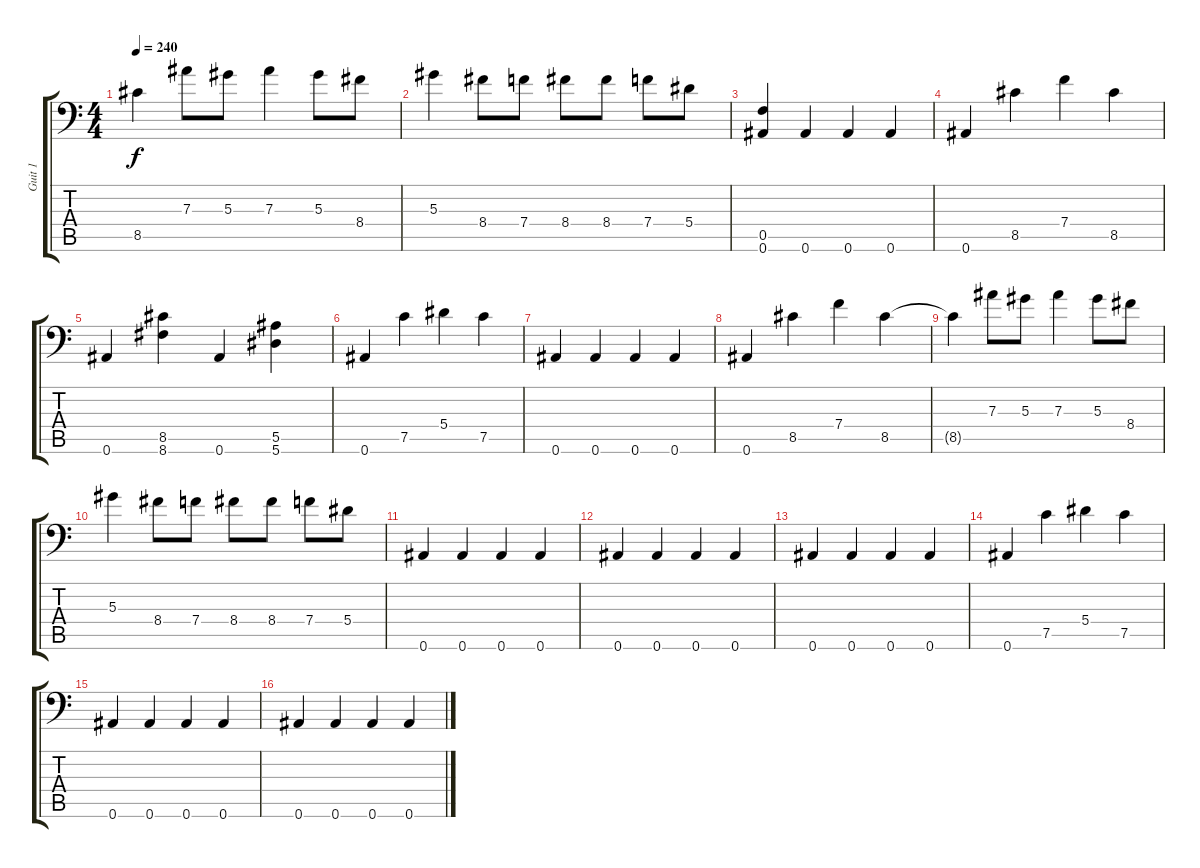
\track ("Guit 1" "Guit 1") {instrument distortionguitar}
\staff {score tabs}
\tuning (C4 G3 Eb3 Bb2 F2 Bb1) {hide}
\ts (4 4)
\tempo 240
\clef f4
\ks c
8.5.4{dy f} 7.3.8 5.3.8 7.3.4 5.3.8 8.4.8 |
5.3.4 8.4.8 7.4.8 8.4.8 8.4.8 7.4.8 5.4.8 |
(0.5 0.6).4 0.6.4 0.6.4 0.6.4 |
0.6.4 8.5.4 7.4.4 8.5.4 |
0.6.4 (8.5 8.6).4 0.6.4 (5.5 5.6).4 |
0.6.4 7.5.4 5.4.4 7.5.4 |
0.6.4 0.6.4 0.6.4 0.6.4 |
0.6.4 8.5.4 7.4.4 8.5.4 |
8.5{t}.4 7.3.8 5.3.8 7.3.4 5.3.8 8.4.8 |
5.3.4 8.4.8 7.4.8 8.4.8 8.4.8 7.4.8 5.4.8 |
0.6.4 0.6.4 0.6.4 0.6.4 |
0.6.4 0.6.4 0.6.4 0.6.4 |
0.6.4 0.6.4 0.6.4 0.6.4 |
0.6.4 7.5.4 5.4.4 7.5.4 |
0.6.4 0.6.4 0.6.4 0.6.4 |
0.6.4 0.6.4 0.6.4 0.6.4
